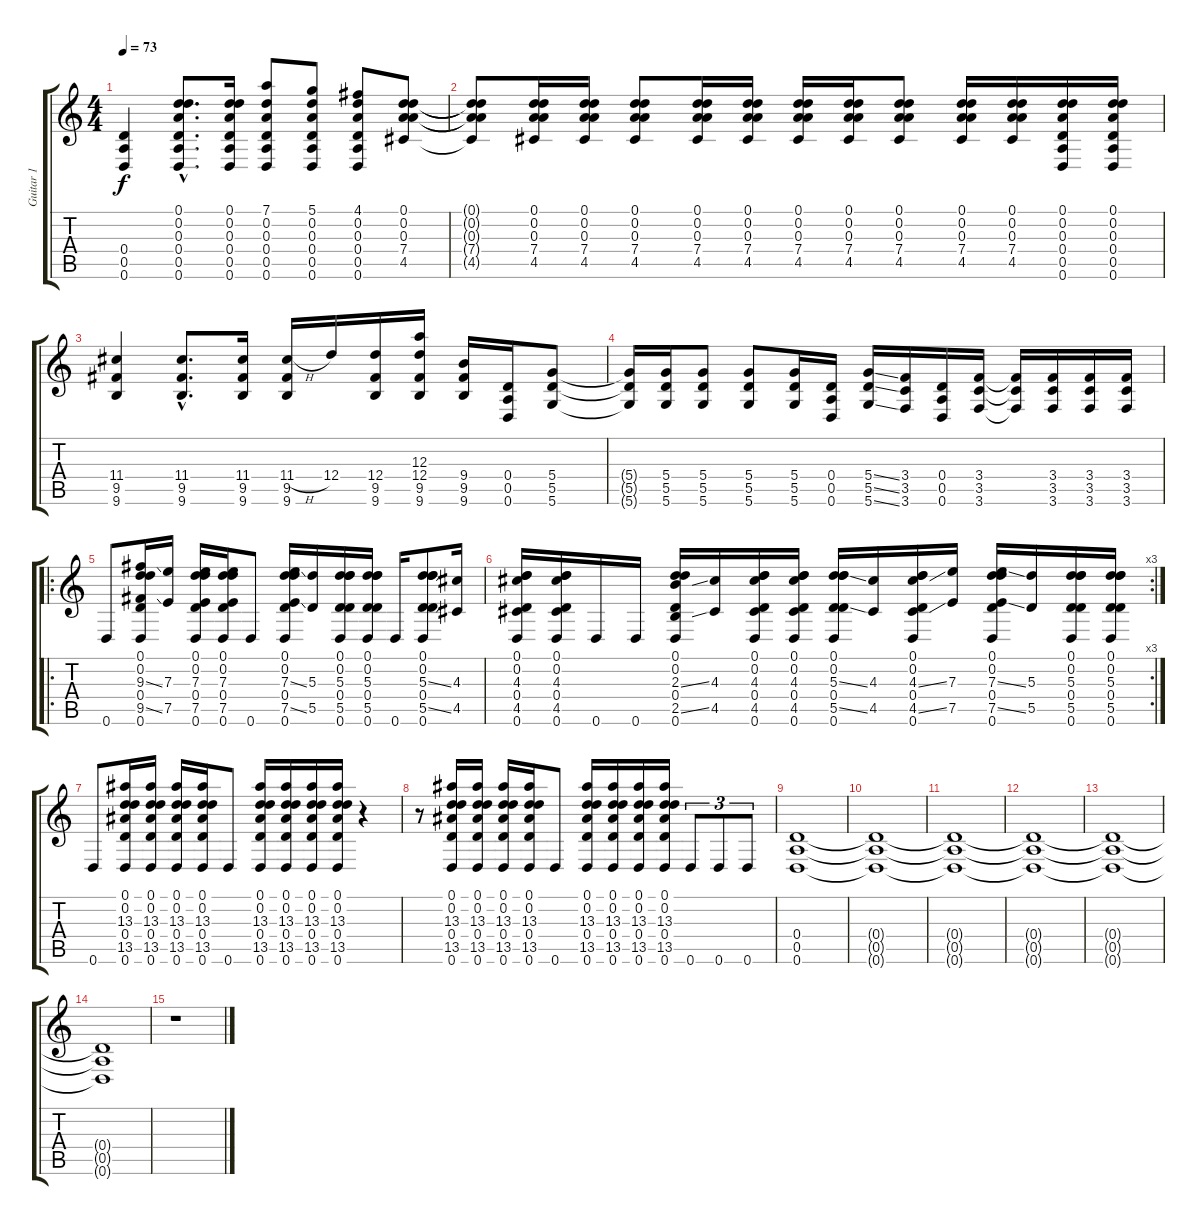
\track ("Guitar 1" "Guitar 1") {instrument distortionguitar}
\staff {score tabs}
\tuning (D4 D4 A3 D3 A2 D2) {hide}
\ts (4 4)
\tempo 73
\clef g2
\ks c
(0.4 0.5 0.6).4{dy f} (0.1{hac} 0.2{hac} 0.3{hac} 0.4{hac} 0.5{hac} 0.6{hac}).8{d} (0.1 0.2 0.3 0.4 0.5 0.6).16 (7.1 0.2 0.3 0.4 0.5 0.6).8 (5.1 0.2 0.3 0.4 0.5 0.6).8 (4.1 0.2 0.3 0.4 0.5 0.6).8 (0.1 0.2 0.3 7.4 4.5).8 |
(0.1{t} 0.2{t} 0.3{t} 7.4{t} 4.5{t}).8 (0.1 0.2 0.3 7.4 4.5).16 (0.1 0.2 0.3 7.4 4.5).16 (0.1 0.2 0.3 7.4 4.5).8 (0.1 0.2 0.3 7.4 4.5).16 (0.1 0.2 0.3 7.4 4.5).16 (0.1 0.2 0.3 7.4 4.5).16 (0.1 0.2 0.3 7.4 4.5).16 (0.1 0.2 0.3 7.4 4.5).8 (0.1 0.2 0.3 7.4 4.5).16 (0.1 0.2 0.3 7.4 4.5).16 (0.1 0.2 0.3 0.4 0.5 0.6).16 (0.1 0.2 0.3 0.4 0.5 0.6).16 |
(11.4 9.5 9.6).4 (11.4{hac} 9.5{hac} 9.6{hac}).8{d} (11.4 9.5 9.6).16 (11.4{h} 9.5 9.6).16 12.4.16 (12.4 9.5 9.6).16 (12.3 12.4 9.5 9.6).16 (9.4 9.5 9.6).16 (0.4 0.5 0.6).16 (5.4 5.5 5.6).8 |
(5.4{t} 5.5{t} 5.6{t}).16 (5.4 5.5 5.6).16 (5.4 5.5 5.6).8 (5.4 5.5 5.6).8 (5.4 5.5 5.6).16 (0.4 0.5 0.6).16 (5.4{ss} 5.5{ss} 5.6{ss}).16 (3.4 3.5 3.6).16 (0.4 0.5 0.6).16 (3.4 3.5 3.6).16 (3.4{t} 3.5{t} 3.6{t}).16 (3.4 3.5 3.6).16 (3.4 3.5 3.6).16 (3.4 3.5 3.6).16 |
\ro
0.6.8 (0.1 0.2 9.3{ss} 0.4 9.5{ss} 0.6).16 (7.3 7.5).16 (0.1 0.2 7.3 0.4 7.5 0.6).16 (0.1 0.2 7.3 0.4 7.5 0.6).16 0.6.8 (0.1 0.2 7.3{ss} 0.4 7.5{ss} 0.6).16 (5.3 5.5).16 (0.1 0.2 5.3 0.4 5.5 0.6).16 (0.1 0.2 5.3 0.4 5.5 0.6).16 0.6.16 (0.1 0.2 5.3{ss} 0.4 5.5{ss} 0.6).8 (4.3 4.5).16 |
\rc 3
(0.1 0.2 4.3 0.4 4.5 0.6).16 (0.1 0.2 4.3 0.4 4.5 0.6).16 0.6.16 0.6.16 (0.1 0.2 2.3{ss} 0.4 2.5{ss} 0.6).16 (4.3 4.5).16 (0.1 0.2 4.3 0.4 4.5 0.6).16 (0.1 0.2 4.3 0.4 4.5 0.6).16 (0.1 0.2 5.3{ss} 0.4 5.5{ss} 0.6).16 (4.3 4.5).16 (0.1 0.2 4.3{ss} 0.4 4.5{ss} 0.6).16 (7.3 7.5).16 (0.1 0.2 7.3{ss} 0.4 7.5{ss} 0.6).16 (5.3 5.5).16 (0.1 0.2 5.3 0.4 5.5 0.6).16 (0.1 0.2 5.3 0.4 5.5 0.6).16 |
0.6.8 (0.1 0.2 13.3 0.4 13.5 0.6).16 (0.1 0.2 13.3 0.4 13.5 0.6).16 (0.1 0.2 13.3 0.4 13.5 0.6).16 (0.1 0.2 13.3 0.4 13.5 0.6).16 0.6.8 (0.1 0.2 13.3 0.4 13.5 0.6).16 (0.1 0.2 13.3 0.4 13.5 0.6).16 (0.1 0.2 13.3 0.4 13.5 0.6).16 (0.1 0.2 13.3 0.4 13.5 0.6).16 r.4 |
r.8 (0.1 0.2 13.3 0.4 13.5 0.6).16 (0.1 0.2 13.3 0.4 13.5 0.6).16 (0.1 0.2 13.3 0.4 13.5 0.6).16 (0.1 0.2 13.3 0.4 13.5 0.6).16 0.6.8 (0.1 0.2 13.3 0.4 13.5 0.6).16 (0.1 0.2 13.3 0.4 13.5 0.6).16 (0.1 0.2 13.3 0.4 13.5 0.6).16 (0.1 0.2 13.3 0.4 13.5 0.6).16 0.6.8{tu (3 2)} 0.6.8{tu (3 2)} 0.6.8{tu (3 2)} |
(0.4 0.5 0.6).1 |
(0.4{t} 0.5{t} 0.6{t}).1 |
(0.4{t} 0.5{t} 0.6{t}).1 |
(0.4{t} 0.5{t} 0.6{t}).1 |
(0.4{t} 0.5{t} 0.6{t}).1 |
(0.4{t} 0.5{t} 0.6{t}).1 |
r.1
